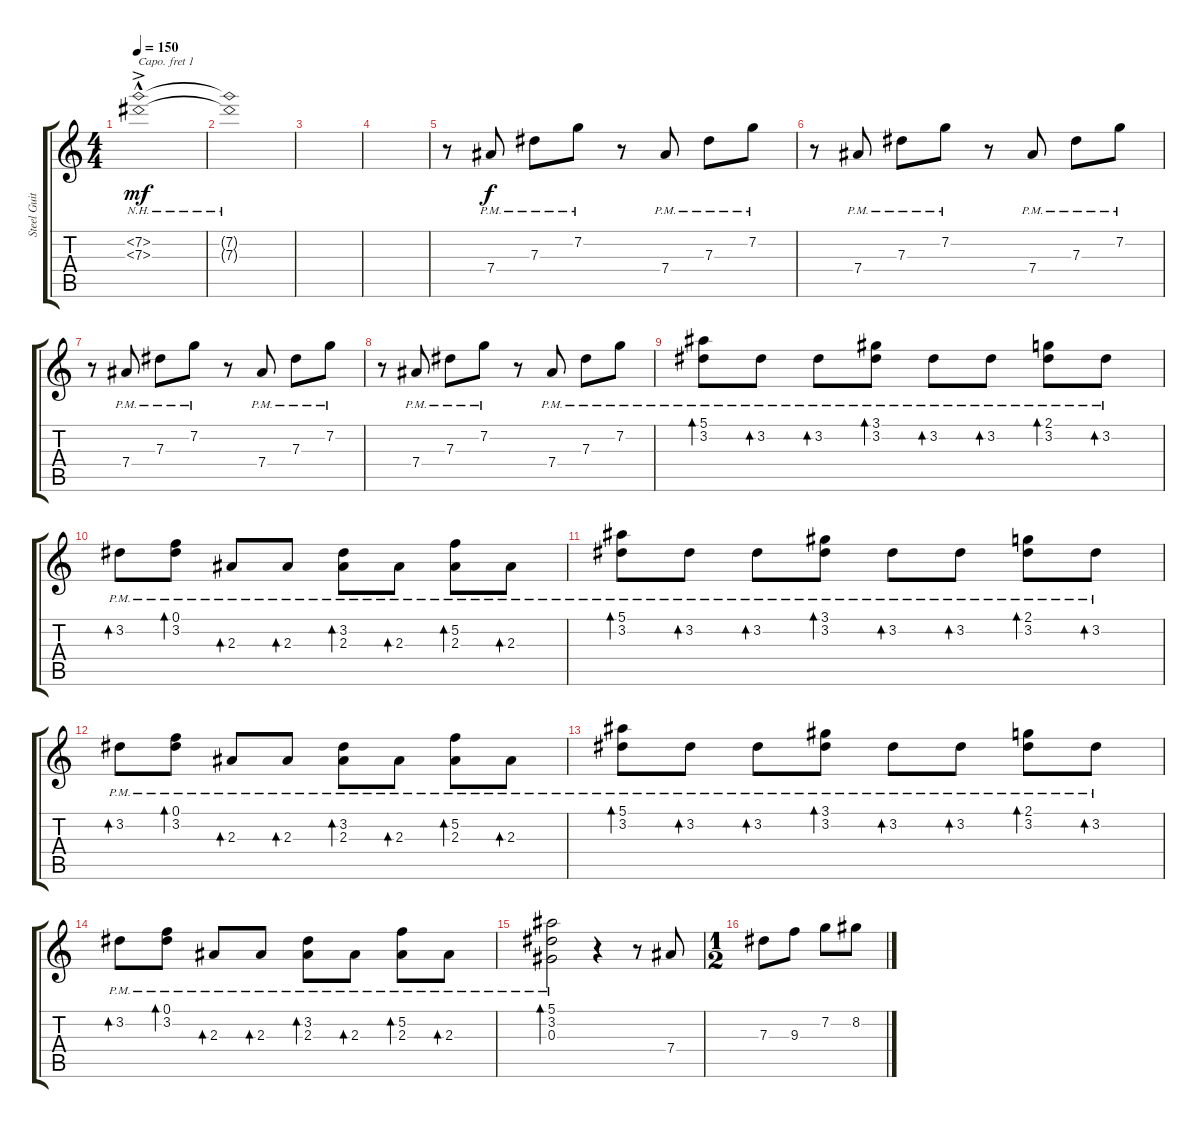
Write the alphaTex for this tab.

\track ("Steel Guitar" "Steel Guit") {instrument acousticguitarsteel}
\staff {score tabs}
\capo 1
\tuning (E4 B3 G3 D3 A2 E2) {hide}
\ts (4 4)
\tempo 150
\clef g2
\ks c
(7.2{nh hac} 7.3{nh ac}).1{dy mf instrument acousticguitarsteel} |
(7.2{nh t} 7.3{nh t}).1 |
|
|
r.8 7.4{pm}.8{dy f} 7.3{pm}.8 7.2{pm}.8 r.8 7.4{pm}.8 7.3{pm}.8 7.2{pm}.8 |
r.8 7.4{pm}.8 7.3{pm}.8 7.2{pm}.8 r.8 7.4{pm}.8 7.3{pm}.8 7.2{pm}.8 |
r.8 7.4{pm}.8 7.3{pm}.8 7.2{pm}.8 r.8 7.4{pm}.8 7.3{pm}.8 7.2{pm}.8 |
r.8 7.4{pm}.8 7.3{pm}.8 7.2{pm}.8 r.8 7.4{pm}.8 7.3{pm}.8 7.2{pm}.8 |
(5.1{pm} 3.2{pm}).8{bd 30} 3.2{pm}.8{bd 30} 3.2{pm}.8{bd 30} (3.1{pm} 3.2{pm}).8{bd 30} 3.2{pm}.8{bd 30} 3.2{pm}.8{bd 30} (2.1{pm} 3.2{pm}).8{bd 30} 3.2{pm}.8{bd 30} |
3.2{pm}.8{bd 30} (0.1{pm} 3.2{pm}).8{bd 30} 2.3{pm}.8{bd 30} 2.3{pm}.8{bd 30} (3.2{pm} 2.3{pm}).8{bd 30} 2.3{pm}.8{bd 30} (5.2{pm} 2.3{pm}).8{bd 30} 2.3{pm}.8{bd 30} |
(5.1{pm} 3.2{pm}).8{bd 30} 3.2{pm}.8{bd 30} 3.2{pm}.8{bd 30} (3.1{pm} 3.2{pm}).8{bd 30} 3.2{pm}.8{bd 30} 3.2{pm}.8{bd 30} (2.1{pm} 3.2{pm}).8{bd 30} 3.2{pm}.8{bd 30} |
3.2{pm}.8{bd 30} (0.1{pm} 3.2{pm}).8{bd 30} 2.3{pm}.8{bd 30} 2.3{pm}.8{bd 30} (3.2{pm} 2.3{pm}).8{bd 30} 2.3{pm}.8{bd 30} (5.2{pm} 2.3{pm}).8{bd 30} 2.3{pm}.8{bd 30} |
(5.1{pm} 3.2{pm}).8{bd 30} 3.2{pm}.8{bd 30} 3.2{pm}.8{bd 30} (3.1{pm} 3.2{pm}).8{bd 30} 3.2{pm}.8{bd 30} 3.2{pm}.8{bd 30} (2.1{pm} 3.2{pm}).8{bd 30} 3.2{pm}.8{bd 30} |
3.2{pm}.8{bd 30} (0.1{pm} 3.2{pm}).8{bd 30} 2.3{pm}.8{bd 30} 2.3{pm}.8{bd 30} (3.2{pm} 2.3{pm}).8{bd 30} 2.3{pm}.8{bd 30} (5.2{pm} 2.3{pm}).8{bd 30} 2.3{pm}.8{bd 30} |
(5.1{pm} 3.2 0.3).2{bd 60} r.4 r.8 7.4.8 |
\ts (1 2)
7.3.8 9.3.8 7.2.8 8.2.8
